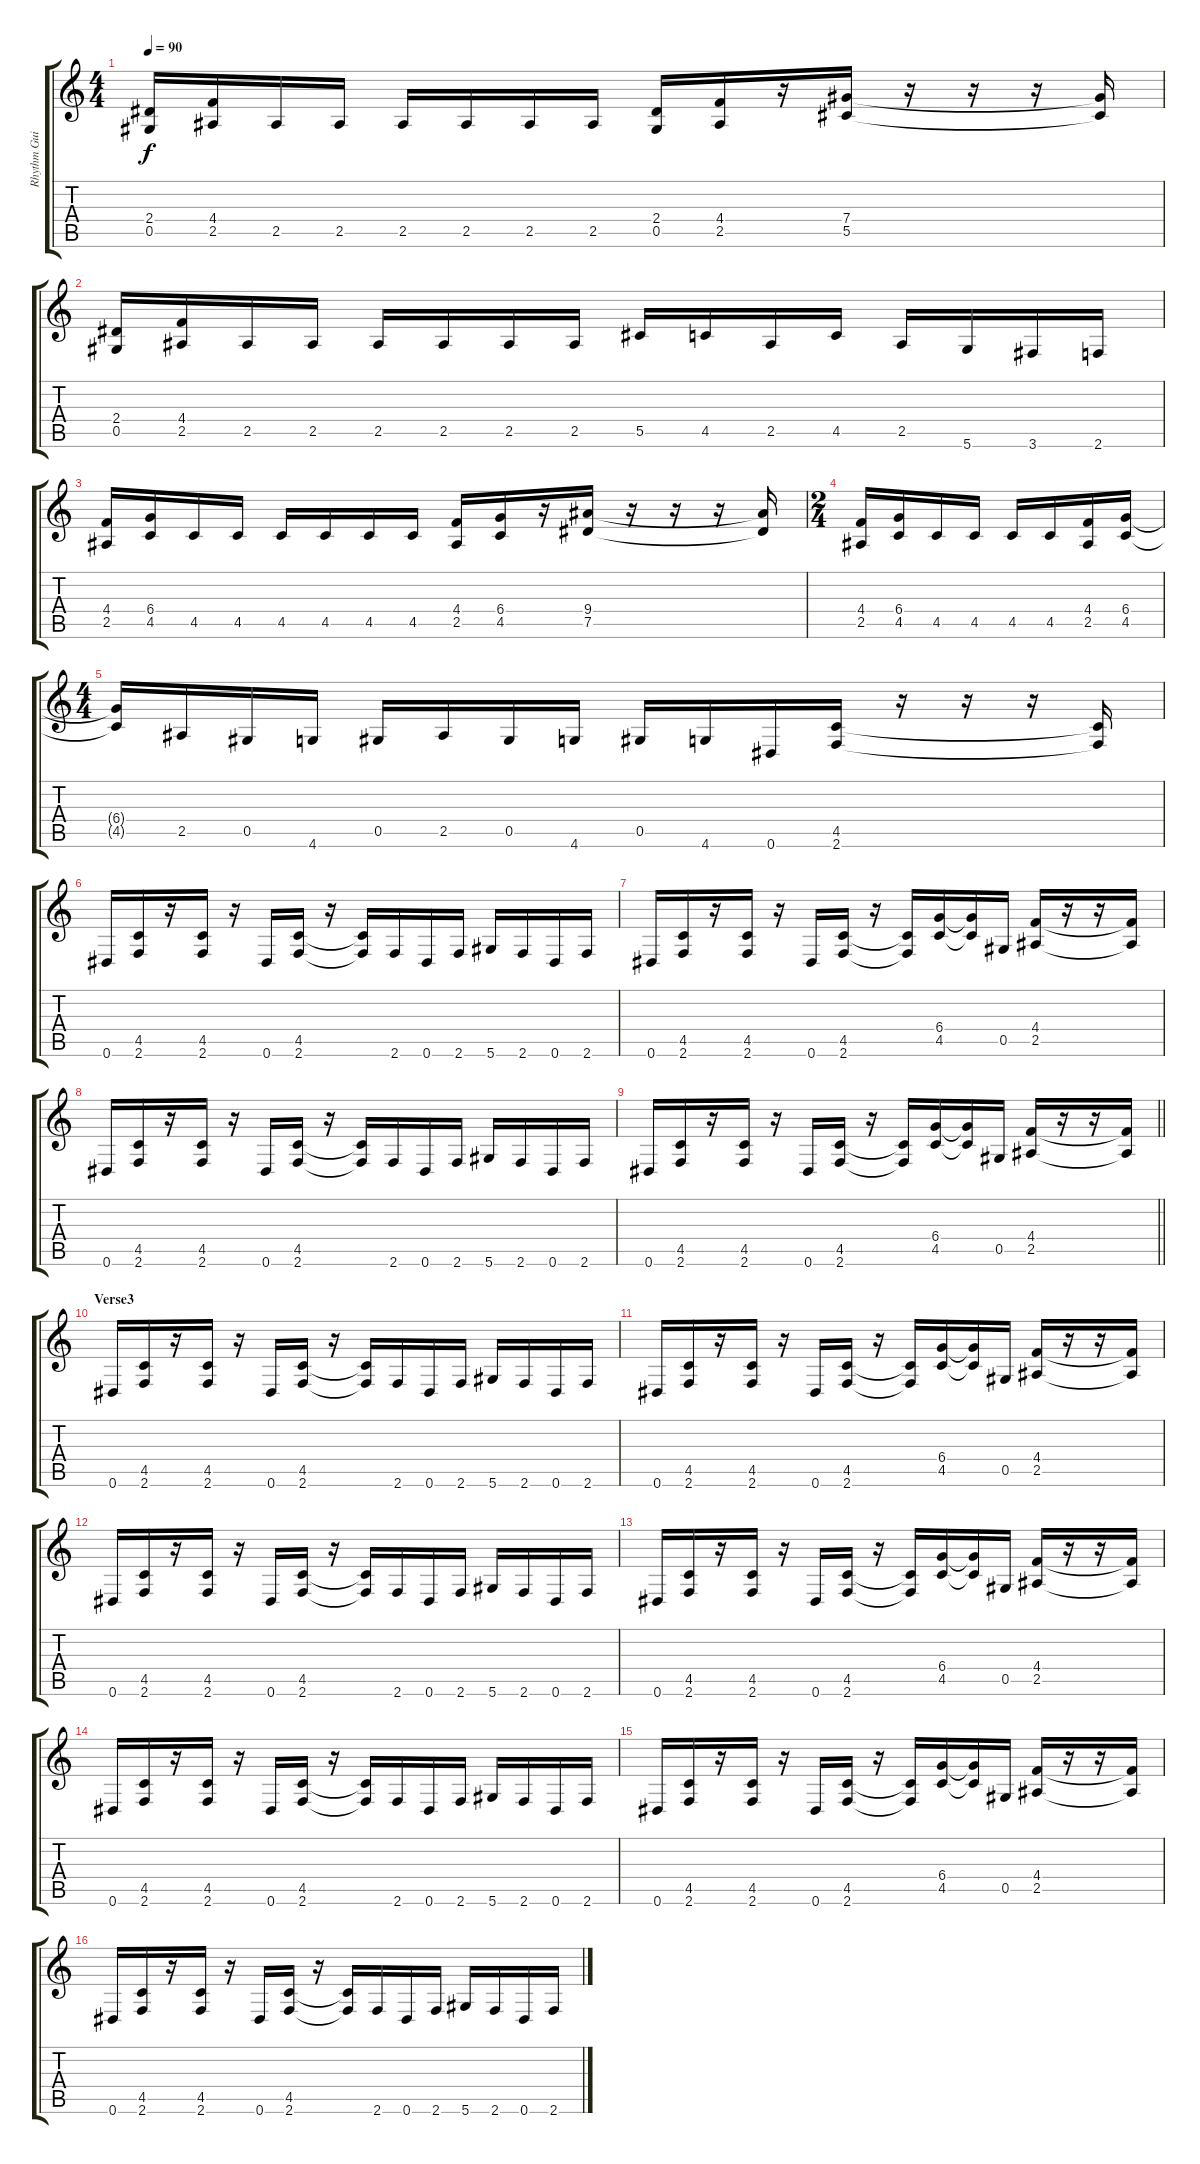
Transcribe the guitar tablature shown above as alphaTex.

\track ("Rhythm Guitar" "Rhythm Gui") {instrument distortionguitar}
\staff {score tabs}
\tuning (Eb4 Bb3 Gb3 Db3 Ab2 Eb2) {hide}
\ts (4 4)
\tempo 90
\clef g2
\ks c
(2.4 0.5).16{dy f} (4.4 2.5).16 2.5.16 2.5.16 2.5.16 2.5.16 2.5.16 2.5.16 (2.4 0.5).16 (4.4 2.5).16 r.16 (7.4 5.5).16 r.16 r.16 r.16 (7.4{t} 5.5{t}).16 |
(2.4 0.5).16 (4.4 2.5).16 2.5.16 2.5.16 2.5.16 2.5.16 2.5.16 2.5.16 5.5.16 4.5.16 2.5.16 4.5.16 2.5.16 5.6.16 3.6.16 2.6.16 |
(4.4 2.5).16 (6.4 4.5).16 4.5.16 4.5.16 4.5.16 4.5.16 4.5.16 4.5.16 (4.4 2.5).16 (6.4 4.5).16 r.16 (9.4 7.5).16 r.16 r.16 r.16 (9.4{t} 7.5{t}).16 |
\ts (2 4)
(4.4 2.5).16 (6.4 4.5).16 4.5.16 4.5.16 4.5.16 4.5.16 (4.4 2.5).16 (6.4 4.5).16 |
\ts (4 4)
(6.4{t} 4.5{t}).16 2.5.16 0.5.16 4.6.16 0.5.16 2.5.16 0.5.16 4.6.16 0.5.16 4.6.16 0.6.16 (4.5 2.6).16 r.16 r.16 r.16 (4.5{t} 2.6{t}).16 |
0.6.16 (4.5 2.6).16 r.16 (4.5 2.6).16 r.16 0.6.16 (4.5 2.6).16 r.16 (4.5{t} 2.6{t}).16 2.6.16 0.6.16 2.6.16 5.6.16 2.6.16 0.6.16 2.6.16 |
0.6.16 (4.5 2.6).16 r.16 (4.5 2.6).16 r.16 0.6.16 (4.5 2.6).16 r.16 (4.5{t} 2.6{t}).16 (6.4 4.5).16 (6.4{t} 4.5{t}).16 0.5.16 (4.4 2.5).16 r.16 r.16 (4.4{t} 2.5{t}).16 |
0.6.16 (4.5 2.6).16 r.16 (4.5 2.6).16 r.16 0.6.16 (4.5 2.6).16 r.16 (4.5{t} 2.6{t}).16 2.6.16 0.6.16 2.6.16 5.6.16 2.6.16 0.6.16 2.6.16 |
\barLineRight lightlight
0.6.16 (4.5 2.6).16 r.16 (4.5 2.6).16 r.16 0.6.16 (4.5 2.6).16 r.16 (4.5{t} 2.6{t}).16 (6.4 4.5).16 (6.4{t} 4.5{t}).16 0.5.16 (4.4 2.5).16 r.16 r.16 (4.4{t} 2.5{t}).16 |
\section ("" "Verse3")
0.6.16 (4.5 2.6).16 r.16 (4.5 2.6).16 r.16 0.6.16 (4.5 2.6).16 r.16 (4.5{t} 2.6{t}).16 2.6.16 0.6.16 2.6.16 5.6.16 2.6.16 0.6.16 2.6.16 |
0.6.16 (4.5 2.6).16 r.16 (4.5 2.6).16 r.16 0.6.16 (4.5 2.6).16 r.16 (4.5{t} 2.6{t}).16 (6.4 4.5).16 (6.4{t} 4.5{t}).16 0.5.16 (4.4 2.5).16 r.16 r.16 (4.4{t} 2.5{t}).16 |
0.6.16 (4.5 2.6).16 r.16 (4.5 2.6).16 r.16 0.6.16 (4.5 2.6).16 r.16 (4.5{t} 2.6{t}).16 2.6.16 0.6.16 2.6.16 5.6.16 2.6.16 0.6.16 2.6.16 |
0.6.16 (4.5 2.6).16 r.16 (4.5 2.6).16 r.16 0.6.16 (4.5 2.6).16 r.16 (4.5{t} 2.6{t}).16 (6.4 4.5).16 (6.4{t} 4.5{t}).16 0.5.16 (4.4 2.5).16 r.16 r.16 (4.4{t} 2.5{t}).16 |
0.6.16 (4.5 2.6).16 r.16 (4.5 2.6).16 r.16 0.6.16 (4.5 2.6).16 r.16 (4.5{t} 2.6{t}).16 2.6.16 0.6.16 2.6.16 5.6.16 2.6.16 0.6.16 2.6.16 |
0.6.16 (4.5 2.6).16 r.16 (4.5 2.6).16 r.16 0.6.16 (4.5 2.6).16 r.16 (4.5{t} 2.6{t}).16 (6.4 4.5).16 (6.4{t} 4.5{t}).16 0.5.16 (4.4 2.5).16 r.16 r.16 (4.4{t} 2.5{t}).16 |
0.6.16 (4.5 2.6).16 r.16 (4.5 2.6).16 r.16 0.6.16 (4.5 2.6).16 r.16 (4.5{t} 2.6{t}).16 2.6.16 0.6.16 2.6.16 5.6.16 2.6.16 0.6.16 2.6.16
